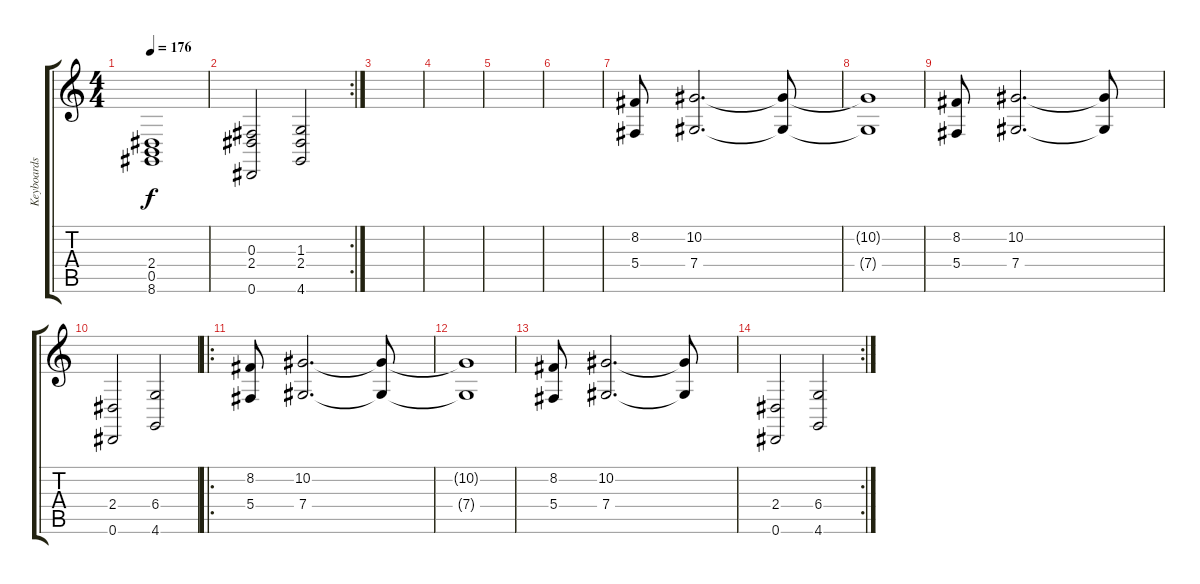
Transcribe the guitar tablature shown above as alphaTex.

\track ("Keyboards" "Keyboards") {instrument pad4choir}
\staff {score tabs}
\tuning (Eb4 Bb3 Gb3 Db3 Ab2 Eb2) {hide}
\ts (4 4)
\tempo 176
\clef g2
\ks c
(2.4 0.5 8.6).1{dy f} |
\rc 2
(0.3 2.4 0.6).2 (1.3 2.4 4.6).2 |
|
|
|
|
(8.2 5.4).8{instrument pad4choir} (10.2 7.4).2{d} (10.2{t} 7.4{t}).8 |
(10.2{t} 7.4{t}).1 |
(8.2 5.4).8 (10.2 7.4).2{d} (10.2{t} 7.4{t}).8 |
(2.4 0.6).2 (6.4 4.6).2 |
\ro
(8.2 5.4).8{instrument pad4choir} (10.2 7.4).2{d} (10.2{t} 7.4{t}).8 |
(10.2{t} 7.4{t}).1 |
(8.2 5.4).8 (10.2 7.4).2{d} (10.2{t} 7.4{t}).8 |
\rc 2
(2.4 0.6).2 (6.4 4.6).2
